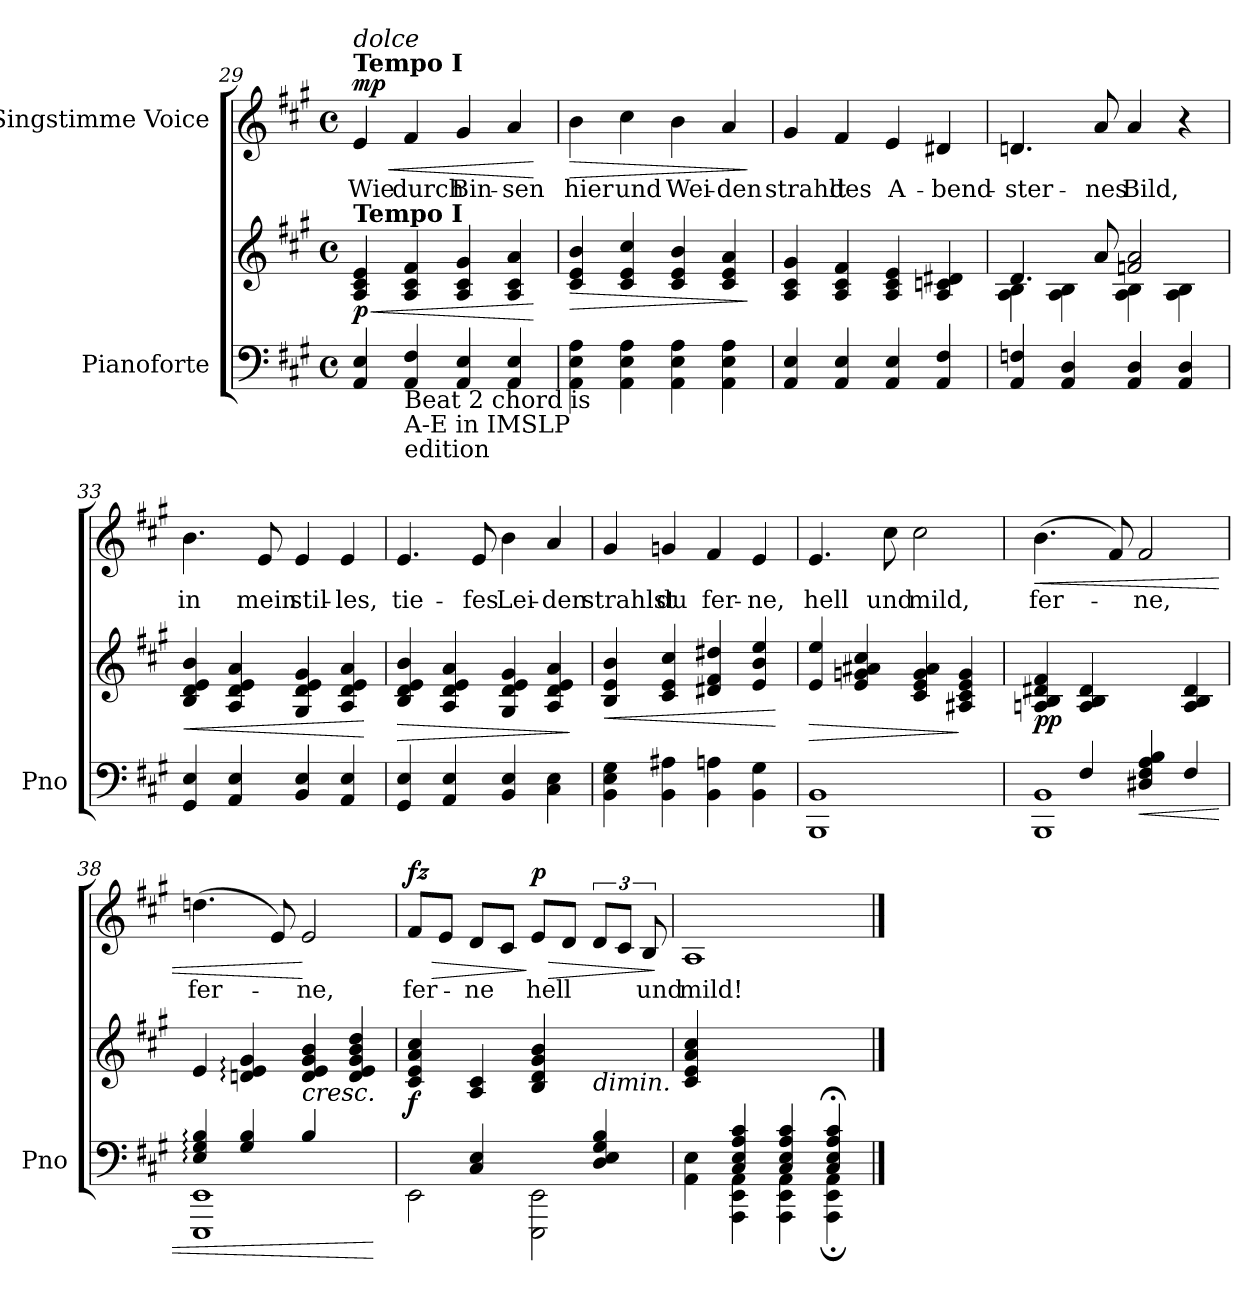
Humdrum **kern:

**kern	**kern	**dynam	**kern	**text	**dynam
*part2	*part2	*part2	*part1	*part1	*part1
*staff3	*staff2	*staff2/3	*staff1	*staff1	*staff1
*I"Pianoforte	*	*	*I"Singstimme Voice	*	*
*I'Pno	*	*	*	*	*
*clefF4	*clefG2	*	*clefG2	*	*
*k[f#c#g#]	*k[f#c#g#]	*	*k[f#c#g#]	*	*
*M4/4	*M4/4	*	*M4/4	*	*
*met(c)	*met(c)	*	*met(c)	*	*
=29	=29	=29	=29	=29	=29
!	!	!	!LO:TX:a:B:t=Tempo I	!	!
!	!	!	!LO:TX:a:i:t=dolce	!	!
!	!LO:TX:a:B:t=Tempo I	!	!	!	!
!	!	!LO:HP:b	!	!LO:LY:b	!LO:HP:b
!	!	!LO:DY:n=1:b	!	!	!LO:DY:n=1:a
4AA/ 4E/	4A/ 4c#/ 4e/	< p	4e/	Wie	< mp
!LO:TX:b:t=Beat 2 chord is	!	!	!	!	!
!LO:TX:b:t=A-E in IMSLP	!	!	!	!	!
!LO:TX:b:t=edition	!	!	!	!	!
!	!	!	!	!LO:LY:b	!
4AA/ 4F#/	4A/ 4c#/ 4f#/	.	4f#/	durch	.
!	!	!	!	!LO:LY:b	!
4AA/ 4E/	4A/ 4c#/ 4g#/	.	4g#/	Bin-	.
!	!	!	!	!LO:LY:b	!
4AA/ 4E/	4A/ 4c#/ 4a/	.	4a/	-sen	.
.	.	[	.	.	[
=30	=30	=30	=30	=30	=30
!	!	!LO:HP:b	!	!LO:LY:b	!LO:HP:b
4AA\ 4E\ 4A\	4c#/ 4e/ 4b/	>	4b\	hier	>
!	!	!	!	!LO:LY:b	!
4AA\ 4E\ 4A\	4c#/ 4e/ 4cc#/	.	4cc#\	und	.
!	!	!	!	!LO:LY:b	!
4AA\ 4E\ 4A\	4c#/ 4e/ 4b/	.	4b\	Wei-	.
!	!	!	!	!LO:LY:b	!
4AA\ 4E\ 4A\	4c#/ 4e/ 4a/	.	4a/	-den	.
.	.	]	.	.	]
!!LO:LB:g=z
=31	=31	=31	=31	=31	=31
!	!	!	!	!LO:LY:b	!
4AA/ 4E/	4A/ 4c#/ 4g#/	.	4g#/	strahlt	.
!	!	!	!	!LO:LY:b	!
4AA/ 4E/	4A/ 4c#/ 4f#/	.	4f#/	des	.
!	!	!	!	!LO:LY:b	!
4AA/ 4E/	4A/ 4c#/ 4e/	.	4e/	A-	.
!	!	!	!	!LO:LY:b	!
4AA/ 4F#/	4A/ 4cn/ 4d#X/	.	4d#X/	-bend-	.
=32	=32	=32	=32	=32	=32
*	*^	*	*	*	*
!	!	!	!	!	!LO:LY:b	!
4AA/ 4Fn/	4.d/	4A\ 4B\	.	4.dn/	-ster-	.
4AA/ 4D/	.	4A\ 4B\	.	.	.	.
!	!	!	!	!	!LO:LY:b	!
.	8a/	.	.	8a/	-nes	.
!	!	!	!	!	!LO:LY:b	!
4AA/ 4D/	2fn/ 2a/	4A\ 4B\	.	4a/	Bild,	.
4AA/ 4D/	.	4A\ 4B\	.	4r	.	.
=33	=33	=33	=33	=33	=33	=33
!	!	!	!LO:HP:b	!	!LO:LY:b	!
*	*v	*v	*	*	*	*
4GG#/ 4E/	4B/ 4d/ 4e/ 4b/	<	4.b\	in	.
4AA/ 4E/	4A/ 4d/ 4e/ 4a/	.	.	.	.
!	!	!	!	!LO:LY:b	!
.	.	.	8e/	mein	.
!	!	!	!	!LO:LY:b	!
4BB/ 4E/	4G#/ 4d/ 4e/ 4g#/	.	4e/	stil-	.
!	!	!	!	!LO:LY:b	!
4AA/ 4E/	4A/ 4d/ 4e/ 4a/	.	4e/	-les,	.
.	.	[	.	.	.
=34	=34	=34	=34	=34	=34
!	!	!LO:HP:b	!	!LO:LY:b	!
4GG#/ 4E/	4B/ 4d/ 4e/ 4b/	>	4.e/	tie-	.
4AA/ 4E/	4A/ 4d/ 4e/ 4a/	.	.	.	.
!	!	!	!	!LO:LY:b	!
.	.	.	8e/	-fes	.
!	!	!	!	!LO:LY:b	!
4BB/ 4E/	4G#/ 4d/ 4e/ 4g#/	.	4b\	Lei-	.
!	!	!	!	!LO:LY:b	!
4C#\ 4E\	4A/ 4d/ 4e/ 4a/	.	4a/	-den	.
.	.	]	.	.	.
=35	=35	=35	=35	=35	=35
!	!	!LO:HP:b	!	!LO:LY:b	!
4BB\ 4E\ 4G#\	4B/ 4e/ 4b/	<	4g#/	strahlst	.
!	!	!	!	!LO:LY:b	!
4BB\ 4A#X\	4c#/ 4e/ 4cc#/	.	4gn/	du	.
!	!	!	!	!LO:LY:b	!
4BB\ 4An\	4d#X/ 4f#/ 4dd#X/	.	4f#/	fer-	.
!	!	!	!	!LO:LY:b	!
4BB\ 4G#\	4e/ 4b/ 4ee/	.	4e/	-ne,	.
.	.	[	.	.	.
!!LO:LB:g=z
=36	=36	=36	=36	=36	=36
!	!	!LO:HP:b	!	!LO:LY:b	!
1BBB 1BB	4e/ 4ee/	>	4.e/	hell	.
.	4e/ 4gn/ 4a#X/ 4cc#/	.	.	.	.
!	!	!	!	!LO:LY:b	!
.	.	.	8cc#\	und	.
!	!	!	!	!LO:LY:b	!
.	4c#/ 4e/ 4g/ 4a#/	.	2cc#\	mild,	.
.	4A#X/ 4c#/ 4e/ 4g/	]	.	.	.
=37	=37	=37	=37	=37	=37
*^	*	*	*	*	*
*	*^	*	*	*	*	*
!	!	!	!	!LO:DY:b	!	!LO:LY:b	!LO:HP:b
2ryy	4ryy	1BBB 1BB	4An/ 4B/ 4d#X/ 4f#/	pp	(>4.b\	fer-	<
.	4F#/	.	4A/ 4B/ 4d#/	.	.	.	.
.	.	.	.	.	8f#/)	.	.
!	!	!	!	!LO:HP:b=2	!	!LO:LY:b	!
4D#X/ 4F#/ 4A/ 4B/	4ryy	.	4ryy	<	2f#/	-ne,	.
4ryy	4F#/	.	4A/ 4B/ 4d#/	.	.	.	.
*	*v	*v	*	*	*	*	*
=38	=38	=38	=38	=38	=38	=38
!	!	!	!	!	!LO:LY:b	!
*	*	*	*	*^	*	*
4E/: 4G#/: 4B/:	1EEE 1EE	4e/	.	(>4.ddn\	4ryy	fer-	.
*	*	*	*	*MM91	*	*	*
4G#/ 4B/	.	4dn/: 4e/: 4g#/:	.	.	2.ryy	.	.
.	.	.	.	8e/)	.	.	.
!	!	!LO:TX:b:i:t=cresc.	!	!	!	!	!
!	!	!	!	!	!	!LO:LY:b	!
4B/	.	4d/ 4e/ 4g#/ 4b/	.	2e/	.	-ne,	[
4ryy	.	4d/ 4e/ 4g#/ 4b/ 4dd/	.	.	.	.	.
*v	*v	*	*	*	*	*	*
.	.	[	.	.	.	.
*	*	*	*v	*v	*	*
=39	=39	=39	=39	=39	=39
*	*	*	*MM90	*	*
*^	*	*	*^	*	*
*	*^	*	*	*	*	*	*
!	!	!	!	!LO:DY:b	!	!	!LO:LY:b	!LO:HP:b
!	!	!	!	!	!	!	!	!LO:DY:n=1:a
*	*	*	*	*	*v	*v	*	*
2.ryy	2EE\	4ryy	4c#/ 4e/ 4a/ 4cc#/	f	8f#/L	fer-	> fz
.	.	.	.	.	8e/J	.	.
!	!	!	!	!	!	!LO:LY:b	!
.	.	4C#/ 4E/	4A/ 4c#/	.	8d/L	-ne	.
.	.	.	.	.	8c#/J	.	.
*	*	*	*	*	*MM88	*	*
!	!	!	!	!	!	!LO:LY:b	!LO:HP:n=1:b
!	!	!	!	!	!	!	!LO:DY:n=2:a
.	2EEE\ 2EE\	2ryy	4B/ 4d/ 4g#/ 4b/	.	8e/L	hell	] > p
.	.	.	.	.	8d/J	.	.
*	*	*	*	*	*MM84	*	*
!	!	!	!LO:TX:b:i:t=dimin.	!	!	!	!
4D/ 4E/ 4G#/ 4B/	.	.	4ryy	.	12d/L	.	.
.	.	.	.	.	12c#/J	.	.
!	!	!	!	!	!	!LO:LY:b	!
.	.	.	.	.	12B/	und	.
*v	*v	*v	*	*	*	*	*
.	.	.	.	.	]
=40	=40	=40	=40	=40	=40
*^	*	*	*	*	*
!	!	!	!	!	!LO:LY:b	!
4ryy	4AA\ 4E\	4c#/ 4e/ 4a/ 4cc#/	.	1A	mild!	.
4C#/ 4E/ 4A/ 4c#/	4AAA\ 4EE\ 4AA\	2.ryy	.	.	.	.
4C#/ 4E/ 4A/ 4c#/	4AAA\ 4EE\ 4AA\	.	.	.	.	.
4C#/;< 4E/;< 4A/;< 4c#/;<	4AAA\; 4EE\; 4AA\;	.	.	.	.	.
*v	*v	*	*	*	*	*
==	==	==	==	==	==
*-	*-	*-	*-	*-	*-
